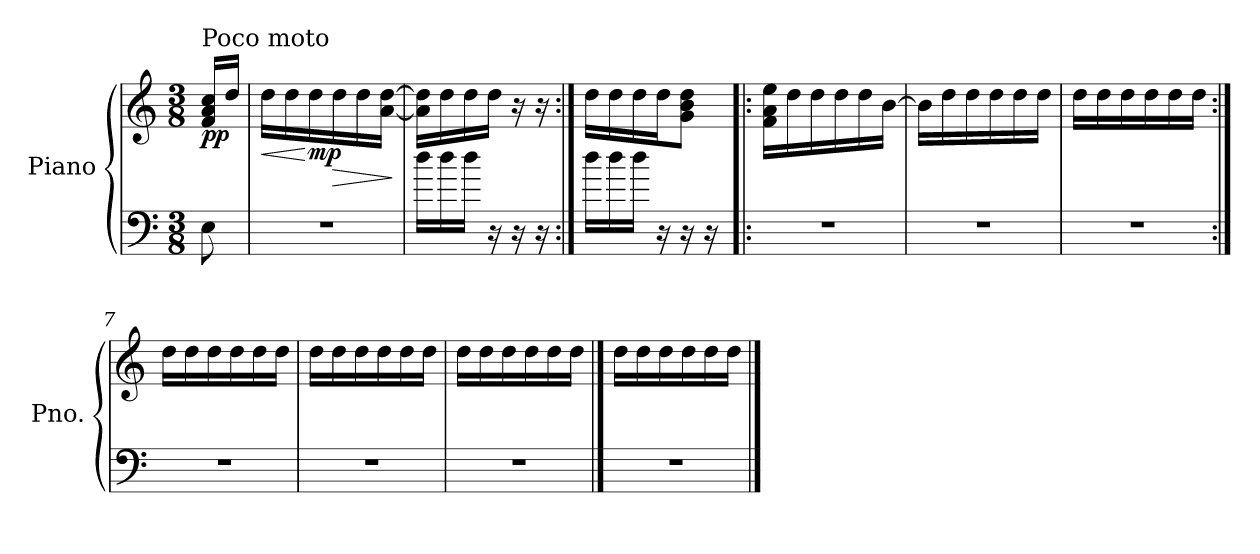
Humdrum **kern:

**kern	**kern	**dynam
*part1	*part1	*part1
*staff2	*staff1	*staff1/2
*I"Piano	*	*
*I'Pno.	*	*
*clefF4	*clefG2	*
*k[]	*k[]	*
*M3/8	*M3/8	*
*MM60	*MM60	*
=	=	=
!	!LO:TX:a:t=Poco moto	!
!	!	!LO:DY:b
8E\	16f/ 16a/ 16cc/LL	pp
.	16dd/JJ	.
=1	=1	=1
!	!	!LO:HP:b
4.r	16dd\LL	<
.	16dd\	.
!	!	!LO:DY:n=1:b
.	16dd\	[ mp
!	!	!LO:HP:b
.	16dd\	>
.	16dd\	.
.	[16a\ [16dd\JJ	.
.	.	]
=2	=2	=2
16dd\LL	16a\] 16dd\]LL	.
16dd\	16dd\	.
16dd\JJ	16dd\	.
16r	16dd\JJ	.
16r	16r	.
16r	16r	.
=3:|!	=3:|!	=3:|!
16dd\LL	16dd\LL	.
16dd\	16dd\	.
16dd\JJ	16dd\	.
16r	16dd\J	.
16r	8g\ 8b\ 8dd\J	.
16r	.	.
=4!|:	=4!|:	=4!|:
4.r	16f\ 16a\ 16ee\LL	.
.	16dd\	.
.	16dd\	.
.	16dd\	.
.	16dd\	.
.	[16b\JJ	.
=5	=5	=5
4.r	16b\LL]	.
.	16dd\	.
.	16dd\	.
.	16dd\	.
.	16dd\	.
.	16dd\JJ	.
!!LO:LB:g=z
=6	=6	=6
4.r	16dd\LL	.
.	16dd\	.
.	16dd\	.
.	16dd\	.
.	16dd\	.
.	16dd\JJ	.
=7:|!	=7:|!	=7:|!
4.r	16dd\LL	.
.	16dd\	.
.	16dd\	.
.	16dd\	.
.	16dd\	.
.	16dd\JJ	.
=8	=8	=8
4.r	16dd\LL	.
.	16dd\	.
.	16dd\	.
.	16dd\	.
.	16dd\	.
.	16dd\JJ	.
=9	=9	=9
4.r	16dd\LL	.
.	16dd\	.
.	16dd\	.
.	16dd\	.
.	16dd\	.
.	16dd\JJ	.
==10	==10	==10
4.r	16dd\LL	.
.	16dd\	.
.	16dd\	.
.	16dd\	.
.	16dd\	.
.	16dd\JJ	.
==	==	==
*-	*-	*-
